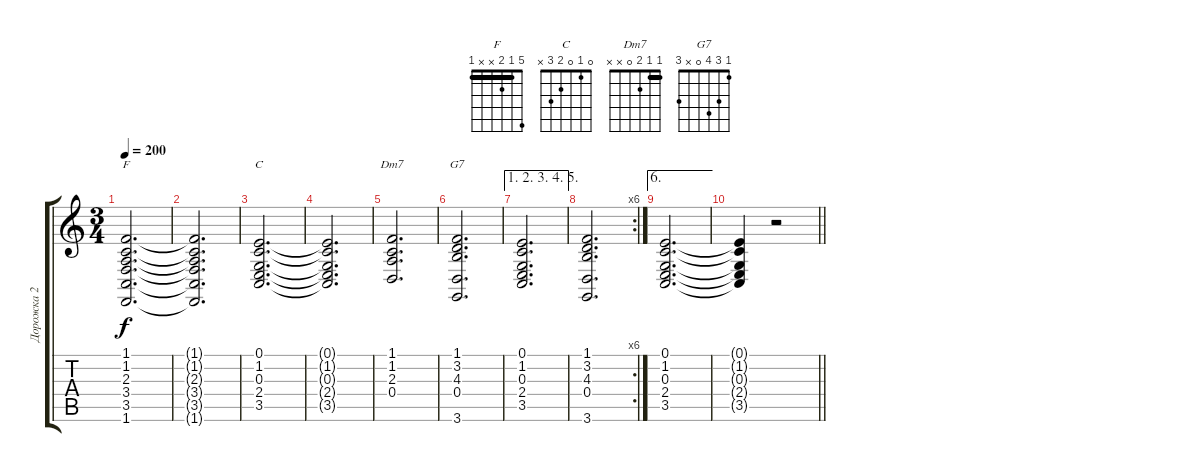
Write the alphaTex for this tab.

\track ("Дорожка 2" "Дорожка 2") {instrument stringensemble1}
\staff {score tabs}
\tuning (E4 B3 G3 D3 A2 E2) {hide}
\chord ("F" 5 1 2 x x 1) {barre 1}
\chord ("C" 0 1 0 2 3 x)
\chord ("Dm7" 1 1 2 0 x x) {barre 1}
\chord ("G7" 1 3 4 0 x 3)
\ts (3 4)
\tempo 200
\clef g2
\ks c
(1.1 1.2 2.3 3.4 3.5 1.6).2{d ch "F" dy f} |
(1.1{t} 1.2{t} 2.3{t} 3.4{t} 3.5{t} 1.6{t}).2{d} |
(0.1 1.2 0.3 2.4 3.5).2{d ch "C"} |
(0.1{t} 1.2{t} 0.3{t} 2.4{t} 3.5{t}).2{d} |
(1.1 1.2 2.3 0.4).2{d ch "Dm7"} |
(1.1 3.2 4.3 0.4 3.6).2{d ch "G7"} |
\ae (1 2 3 4 5)
(0.1 1.2 0.3 2.4 3.5).2{d} |
\rc 6
(1.1 3.2 4.3 0.4 3.6).2{d} |
\ae 6
(0.1 1.2 0.3 2.4 3.5).2{d} |
\barLineRight lightlight
(0.1{t} 1.2{t} 0.3{t} 2.4{t} 3.5{t}).4 r.2
